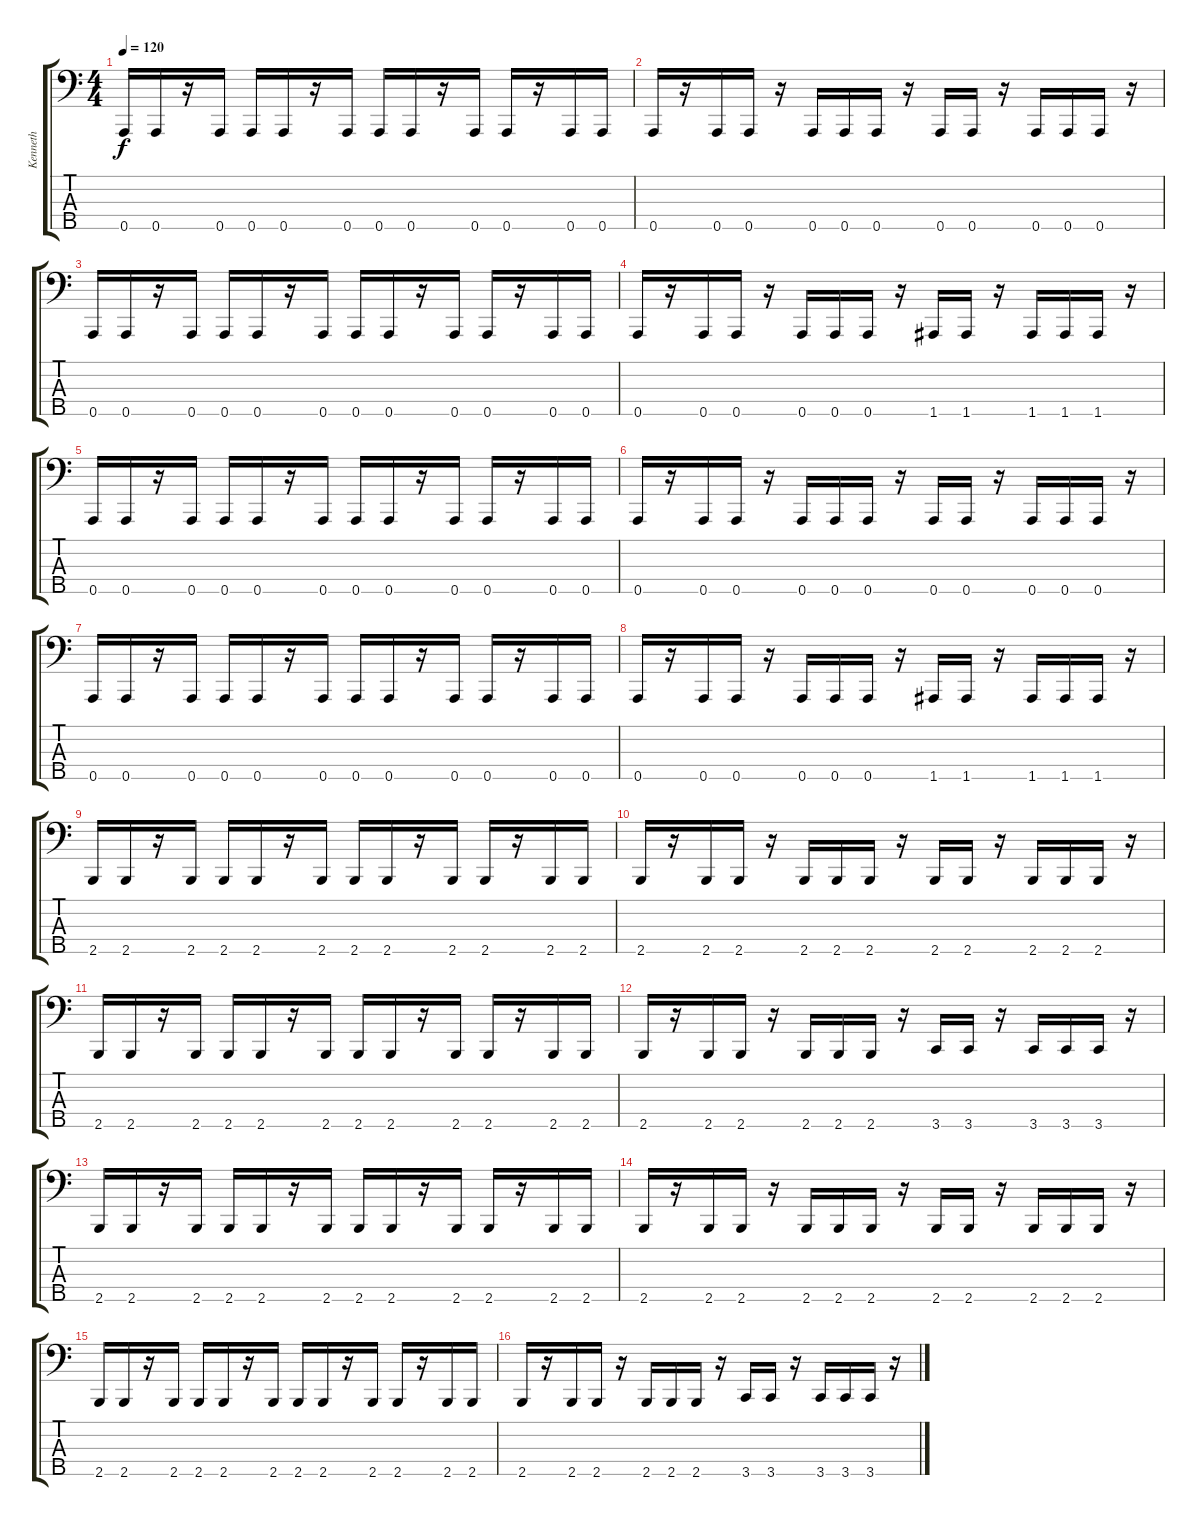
\track ("Kenneth" "Kenneth") {instrument electricbasspick}
\staff {score tabs}
\tuning (G2 D2 A1 E1 A0) {hide}
\ts (4 4)
\tempo 120
\clef f4
\ks c
0.5.16{dy f} 0.5.16 r.16 0.5.16 0.5.16 0.5.16 r.16 0.5.16 0.5.16 0.5.16 r.16 0.5.16 0.5.16 r.16 0.5.16 0.5.16 |
0.5.16 r.16 0.5.16 0.5.16 r.16 0.5.16 0.5.16 0.5.16 r.16 0.5.16 0.5.16 r.16 0.5.16 0.5.16 0.5.16 r.16 |
0.5.16 0.5.16 r.16 0.5.16 0.5.16 0.5.16 r.16 0.5.16 0.5.16 0.5.16 r.16 0.5.16 0.5.16 r.16 0.5.16 0.5.16 |
0.5.16 r.16 0.5.16 0.5.16 r.16 0.5.16 0.5.16 0.5.16 r.16 1.5.16 1.5.16 r.16 1.5.16 1.5.16 1.5.16 r.16 |
0.5.16 0.5.16 r.16 0.5.16 0.5.16 0.5.16 r.16 0.5.16 0.5.16 0.5.16 r.16 0.5.16 0.5.16 r.16 0.5.16 0.5.16 |
0.5.16 r.16 0.5.16 0.5.16 r.16 0.5.16 0.5.16 0.5.16 r.16 0.5.16 0.5.16 r.16 0.5.16 0.5.16 0.5.16 r.16 |
0.5.16 0.5.16 r.16 0.5.16 0.5.16 0.5.16 r.16 0.5.16 0.5.16 0.5.16 r.16 0.5.16 0.5.16 r.16 0.5.16 0.5.16 |
0.5.16 r.16 0.5.16 0.5.16 r.16 0.5.16 0.5.16 0.5.16 r.16 1.5.16 1.5.16 r.16 1.5.16 1.5.16 1.5.16 r.16 |
2.5.16 2.5.16 r.16 2.5.16 2.5.16 2.5.16 r.16 2.5.16 2.5.16 2.5.16 r.16 2.5.16 2.5.16 r.16 2.5.16 2.5.16 |
2.5.16 r.16 2.5.16 2.5.16 r.16 2.5.16 2.5.16 2.5.16 r.16 2.5.16 2.5.16 r.16 2.5.16 2.5.16 2.5.16 r.16 |
2.5.16 2.5.16 r.16 2.5.16 2.5.16 2.5.16 r.16 2.5.16 2.5.16 2.5.16 r.16 2.5.16 2.5.16 r.16 2.5.16 2.5.16 |
2.5.16 r.16 2.5.16 2.5.16 r.16 2.5.16 2.5.16 2.5.16 r.16 3.5.16 3.5.16 r.16 3.5.16 3.5.16 3.5.16 r.16 |
2.5.16 2.5.16 r.16 2.5.16 2.5.16 2.5.16 r.16 2.5.16 2.5.16 2.5.16 r.16 2.5.16 2.5.16 r.16 2.5.16 2.5.16 |
2.5.16 r.16 2.5.16 2.5.16 r.16 2.5.16 2.5.16 2.5.16 r.16 2.5.16 2.5.16 r.16 2.5.16 2.5.16 2.5.16 r.16 |
2.5.16 2.5.16 r.16 2.5.16 2.5.16 2.5.16 r.16 2.5.16 2.5.16 2.5.16 r.16 2.5.16 2.5.16 r.16 2.5.16 2.5.16 |
2.5.16 r.16 2.5.16 2.5.16 r.16 2.5.16 2.5.16 2.5.16 r.16 3.5.16 3.5.16 r.16 3.5.16 3.5.16 3.5.16 r.16
